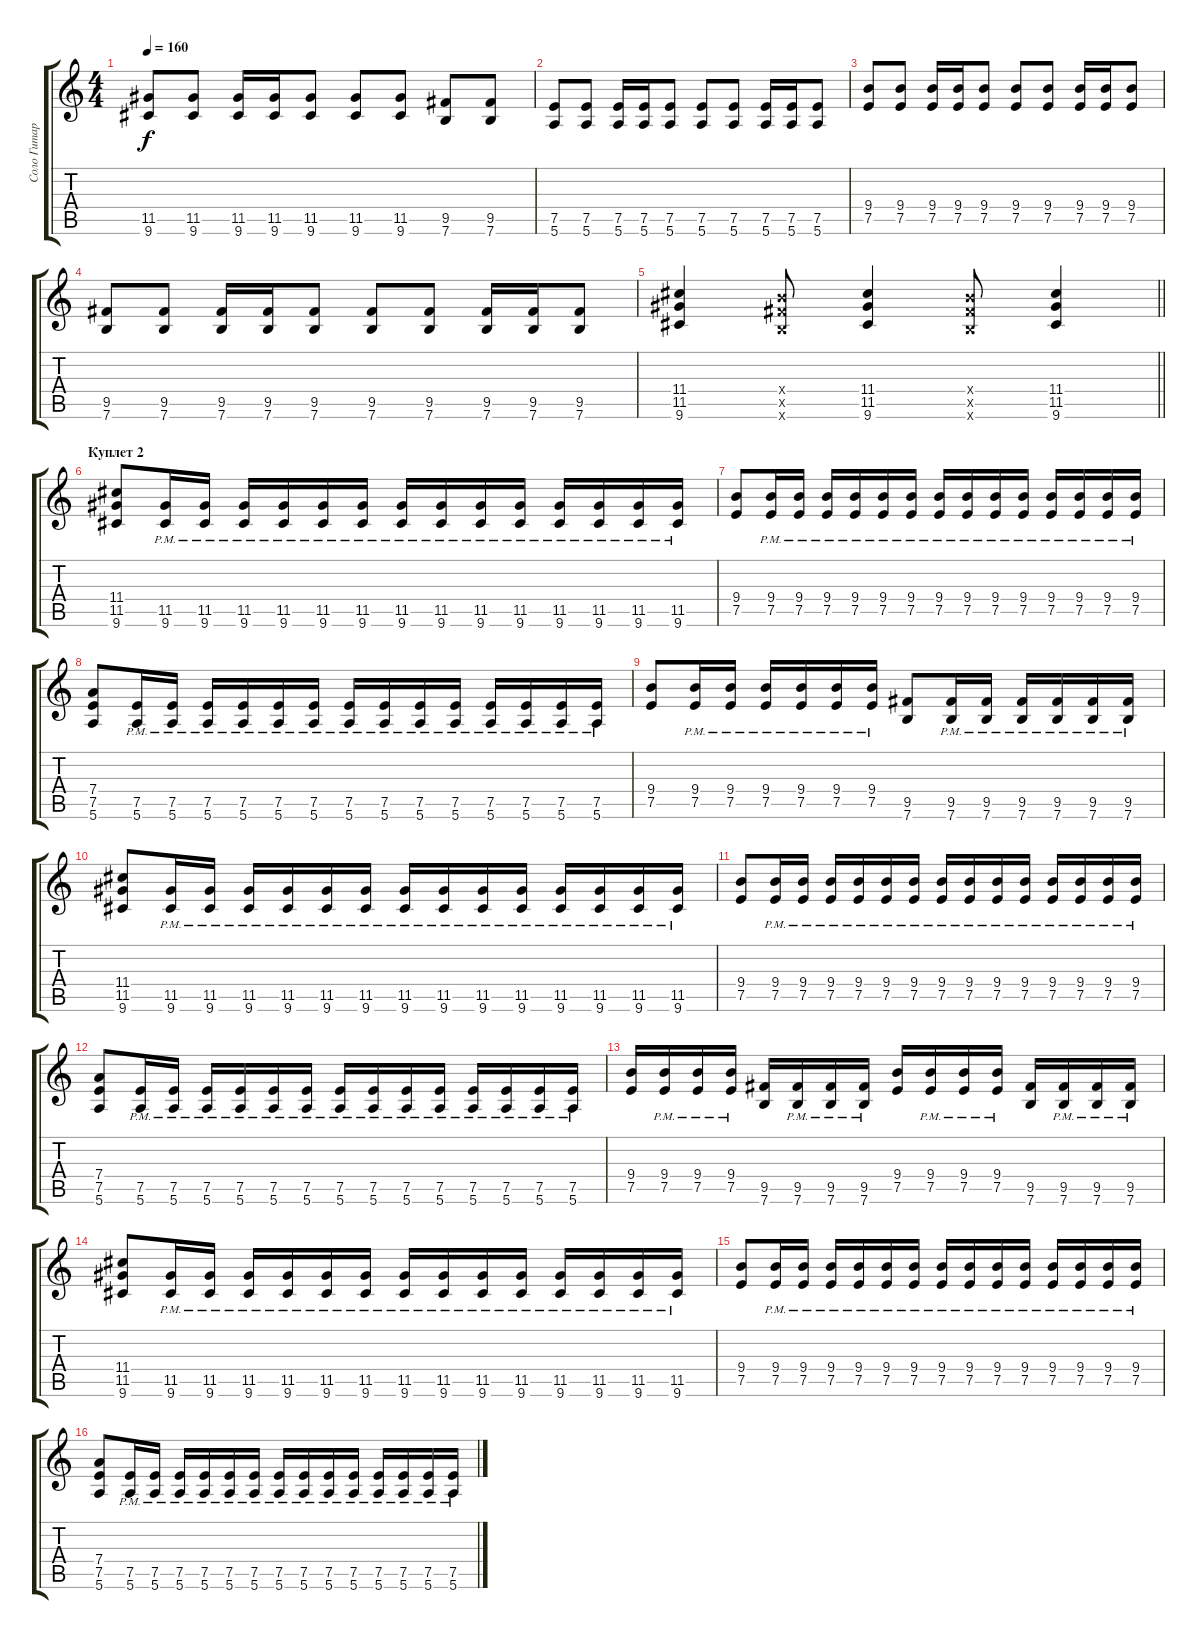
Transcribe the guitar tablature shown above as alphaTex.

\track ("Соло Гитара " "Соло Гитар") {instrument distortionguitar}
\staff {score tabs}
\tuning (E4 B3 G3 D3 A2 E2) {hide}
\ts (4 4)
\tempo 160
\clef g2
\ks c
(11.5 9.6).8{dy f} (11.5 9.6).8 (11.5 9.6).16 (11.5 9.6).16 (11.5 9.6).8 (11.5 9.6).8 (11.5 9.6).8 (9.5 7.6).8 (9.5 7.6).8 |
(7.5 5.6).8 (7.5 5.6).8 (7.5 5.6).16 (7.5 5.6).16 (7.5 5.6).8 (7.5 5.6).8 (7.5 5.6).8 (7.5 5.6).16 (7.5 5.6).16 (7.5 5.6).8 |
(9.4 7.5).8 (9.4 7.5).8 (9.4 7.5).16 (9.4 7.5).16 (9.4 7.5).8 (9.4 7.5).8 (9.4 7.5).8 (9.4 7.5).16 (9.4 7.5).16 (9.4 7.5).8 |
(9.5 7.6).8 (9.5 7.6).8 (9.5 7.6).16 (9.5 7.6).16 (9.5 7.6).8 (9.5 7.6).8 (9.5 7.6).8 (9.5 7.6).16 (9.5 7.6).16 (9.5 7.6).8 |
\barLineRight lightlight
(11.4 11.5 9.6).4 (9.4{x} 9.5{x} 7.6{x}).8 (11.4 11.5 9.6).4 (9.4{x} 9.5{x} 7.6{x}).8 (11.4 11.5 9.6).4 |
\section ("" "Куплет 2")
(11.4 11.5 9.6).8 (11.5{pm} 9.6{pm}).16 (11.5{pm} 9.6{pm}).16 (11.5{pm} 9.6{pm}).16 (11.5{pm} 9.6{pm}).16 (11.5{pm} 9.6{pm}).16 (11.5{pm} 9.6{pm}).16 (11.5{pm} 9.6{pm}).16 (11.5{pm} 9.6{pm}).16 (11.5{pm} 9.6{pm}).16 (11.5{pm} 9.6{pm}).16 (11.5{pm} 9.6{pm}).16 (11.5{pm} 9.6{pm}).16 (11.5{pm} 9.6{pm}).16 (11.5{pm} 9.6{pm}).16 |
(9.4 7.5).8 (9.4{pm} 7.5{pm}).16 (9.4{pm} 7.5{pm}).16 (9.4{pm} 7.5{pm}).16 (9.4{pm} 7.5{pm}).16 (9.4{pm} 7.5{pm}).16 (9.4{pm} 7.5{pm}).16 (9.4{pm} 7.5{pm}).16 (9.4{pm} 7.5{pm}).16 (9.4{pm} 7.5{pm}).16 (9.4{pm} 7.5{pm}).16 (9.4{pm} 7.5{pm}).16 (9.4{pm} 7.5{pm}).16 (9.4{pm} 7.5{pm}).16 (9.4{pm} 7.5{pm}).16 |
(7.4 7.5 5.6).8 (7.5{pm} 5.6{pm}).16 (7.5{pm} 5.6{pm}).16 (7.5{pm} 5.6{pm}).16 (7.5{pm} 5.6{pm}).16 (7.5{pm} 5.6{pm}).16 (7.5{pm} 5.6{pm}).16 (7.5{pm} 5.6{pm}).16 (7.5{pm} 5.6{pm}).16 (7.5{pm} 5.6{pm}).16 (7.5{pm} 5.6{pm}).16 (7.5{pm} 5.6{pm}).16 (7.5{pm} 5.6{pm}).16 (7.5{pm} 5.6{pm}).16 (7.5{pm} 5.6{pm}).16 |
(9.4 7.5).8 (9.4{pm} 7.5{pm}).16 (9.4{pm} 7.5{pm}).16 (9.4{pm} 7.5{pm}).16 (9.4{pm} 7.5{pm}).16 (9.4{pm} 7.5{pm}).16 (9.4{pm} 7.5{pm}).16 (9.5 7.6).8 (9.5{pm} 7.6{pm}).16 (9.5{pm} 7.6{pm}).16 (9.5{pm} 7.6{pm}).16 (9.5{pm} 7.6{pm}).16 (9.5{pm} 7.6{pm}).16 (9.5{pm} 7.6{pm}).16 |
(11.4 11.5 9.6).8 (11.5{pm} 9.6{pm}).16 (11.5{pm} 9.6{pm}).16 (11.5{pm} 9.6{pm}).16 (11.5{pm} 9.6{pm}).16 (11.5{pm} 9.6{pm}).16 (11.5{pm} 9.6{pm}).16 (11.5{pm} 9.6{pm}).16 (11.5{pm} 9.6{pm}).16 (11.5{pm} 9.6{pm}).16 (11.5{pm} 9.6{pm}).16 (11.5{pm} 9.6{pm}).16 (11.5{pm} 9.6{pm}).16 (11.5{pm} 9.6{pm}).16 (11.5{pm} 9.6{pm}).16 |
(9.4 7.5).8 (9.4{pm} 7.5{pm}).16 (9.4{pm} 7.5{pm}).16 (9.4{pm} 7.5{pm}).16 (9.4{pm} 7.5{pm}).16 (9.4{pm} 7.5{pm}).16 (9.4{pm} 7.5{pm}).16 (9.4{pm} 7.5{pm}).16 (9.4{pm} 7.5{pm}).16 (9.4{pm} 7.5{pm}).16 (9.4{pm} 7.5{pm}).16 (9.4{pm} 7.5{pm}).16 (9.4{pm} 7.5{pm}).16 (9.4{pm} 7.5{pm}).16 (9.4{pm} 7.5{pm}).16 |
(7.4 7.5 5.6).8 (7.5{pm} 5.6{pm}).16 (7.5{pm} 5.6{pm}).16 (7.5{pm} 5.6{pm}).16 (7.5{pm} 5.6{pm}).16 (7.5{pm} 5.6{pm}).16 (7.5{pm} 5.6{pm}).16 (7.5{pm} 5.6{pm}).16 (7.5{pm} 5.6{pm}).16 (7.5{pm} 5.6{pm}).16 (7.5{pm} 5.6{pm}).16 (7.5{pm} 5.6{pm}).16 (7.5{pm} 5.6{pm}).16 (7.5{pm} 5.6{pm}).16 (7.5{pm} 5.6{pm}).16 |
(9.4 7.5).16 (9.4{pm} 7.5{pm}).16 (9.4{pm} 7.5{pm}).16 (9.4{pm} 7.5{pm}).16 (9.5 7.6).16 (9.5{pm} 7.6{pm}).16 (9.5{pm} 7.6{pm}).16 (9.5{pm} 7.6{pm}).16 (9.4 7.5).16 (9.4{pm} 7.5{pm}).16 (9.4{pm} 7.5{pm}).16 (9.4{pm} 7.5{pm}).16 (9.5 7.6).16 (9.5{pm} 7.6{pm}).16 (9.5{pm} 7.6{pm}).16 (9.5{pm} 7.6{pm}).16 |
(11.4 11.5 9.6).8 (11.5{pm} 9.6{pm}).16 (11.5{pm} 9.6{pm}).16 (11.5{pm} 9.6{pm}).16 (11.5{pm} 9.6{pm}).16 (11.5{pm} 9.6{pm}).16 (11.5{pm} 9.6{pm}).16 (11.5{pm} 9.6{pm}).16 (11.5{pm} 9.6{pm}).16 (11.5{pm} 9.6{pm}).16 (11.5{pm} 9.6{pm}).16 (11.5{pm} 9.6{pm}).16 (11.5{pm} 9.6{pm}).16 (11.5{pm} 9.6{pm}).16 (11.5{pm} 9.6{pm}).16 |
(9.4 7.5).8 (9.4{pm} 7.5{pm}).16 (9.4{pm} 7.5{pm}).16 (9.4{pm} 7.5{pm}).16 (9.4{pm} 7.5{pm}).16 (9.4{pm} 7.5{pm}).16 (9.4{pm} 7.5{pm}).16 (9.4{pm} 7.5{pm}).16 (9.4{pm} 7.5{pm}).16 (9.4{pm} 7.5{pm}).16 (9.4{pm} 7.5{pm}).16 (9.4{pm} 7.5{pm}).16 (9.4{pm} 7.5{pm}).16 (9.4{pm} 7.5{pm}).16 (9.4{pm} 7.5{pm}).16 |
(7.4 7.5 5.6).8 (7.5{pm} 5.6{pm}).16 (7.5{pm} 5.6{pm}).16 (7.5{pm} 5.6{pm}).16 (7.5{pm} 5.6{pm}).16 (7.5{pm} 5.6{pm}).16 (7.5{pm} 5.6{pm}).16 (7.5{pm} 5.6{pm}).16 (7.5{pm} 5.6{pm}).16 (7.5{pm} 5.6{pm}).16 (7.5{pm} 5.6{pm}).16 (7.5{pm} 5.6{pm}).16 (7.5{pm} 5.6{pm}).16 (7.5{pm} 5.6{pm}).16 (7.5{pm} 5.6{pm}).16
